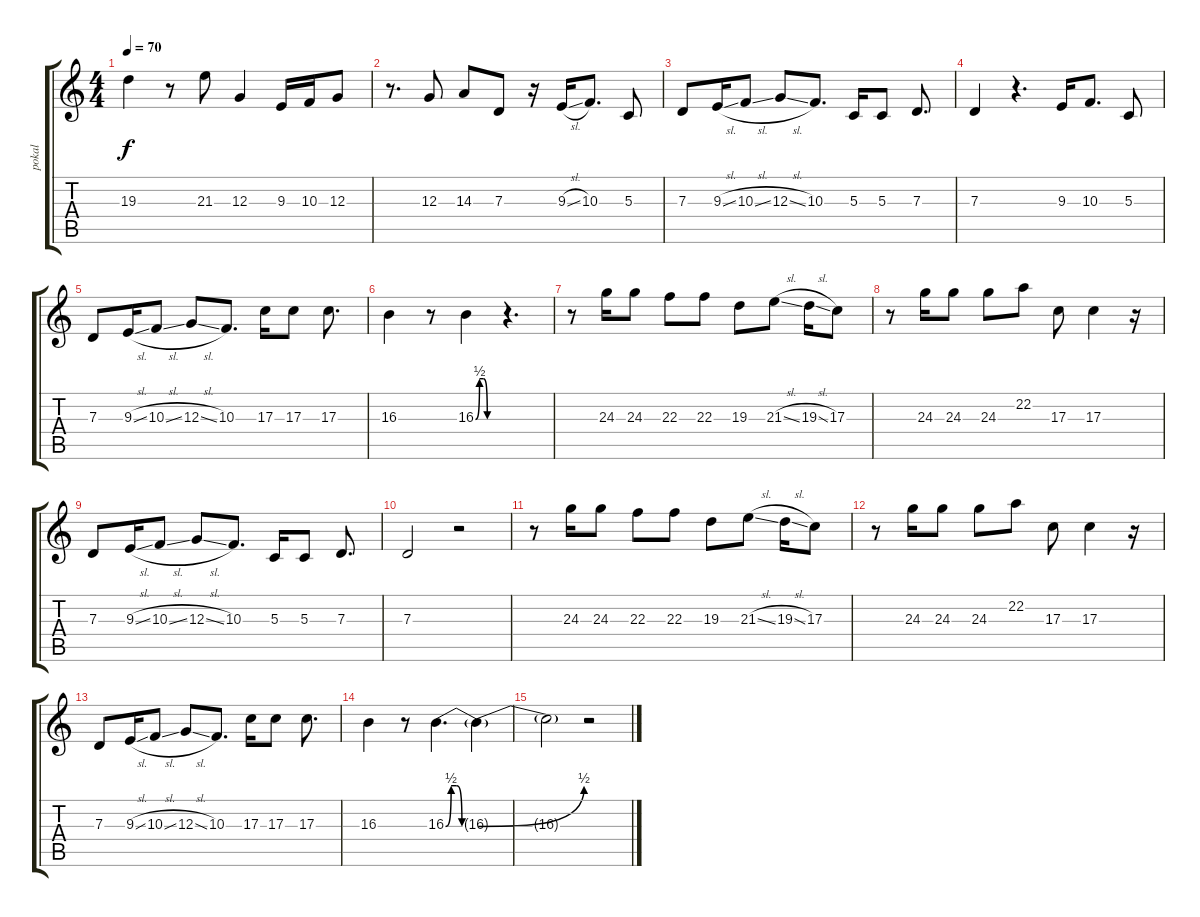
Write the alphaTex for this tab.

\track ("pokal" "pokal") {instrument voiceoohs}
\staff {score tabs}
\tuning (E4 B3 G3 D3 A2 E2) {hide}
\ts (4 4)
\tempo 70
\clef g2
\ks c
19.3.4{dy f} r.8 21.3.8 12.3.4 9.3.16 10.3.16 12.3.8 |
r.8{d} 12.3.8 14.3.8 7.3.8 r.16 9.3{sl}.16 10.3.8{d} 5.3.8 |
7.3.8 9.3{sl}.16 10.3{sl}.8 12.3{sl}.8 10.3.8{d} 5.3.16 5.3.8 7.3.8{d} |
7.3.4 r.4{d} 9.3.16 10.3.8{d} 5.3.8 |
7.3.8 9.3{sl}.16 10.3{sl}.8 12.3{sl}.8 10.3.8{d} 17.3.16 17.3.8 17.3.8{d} |
16.3.4 r.8 16.3{be (custom 0 0 10 2 20 2 30 0 60 0)}.4 r.4{d} |
r.8 24.3.16 24.3.8 22.3.8 22.3.8 19.3.8 21.3{sl}.8 19.3{sl}.16 17.3.8 |
r.8 24.3.16 24.3.8 24.3.8 22.2.8 17.3.8 17.3.4 r.16 |
7.3.8 9.3{sl}.16 10.3{sl}.8 12.3{sl}.8 10.3.8{d} 5.3.16 5.3.8 7.3.8{d} |
7.3.2 r.2 |
r.8 24.3.16 24.3.8 22.3.8 22.3.8 19.3.8 21.3{sl}.8 19.3{sl}.16 17.3.8 |
r.8 24.3.16 24.3.8 24.3.8 22.2.8 17.3.8 17.3.4 r.16 |
7.3.8 9.3{sl}.16 10.3{sl}.8 12.3{sl}.8 10.3.8{d} 17.3.16 17.3.8 17.3.8{d} |
16.3.4 r.8 16.3{be (custom 0 0 10 2 20 2 30 0 60 0)}.4{d} 16.3{be (bend 0 0 60 2) t}.4 |
16.3{t}.2 r.2
